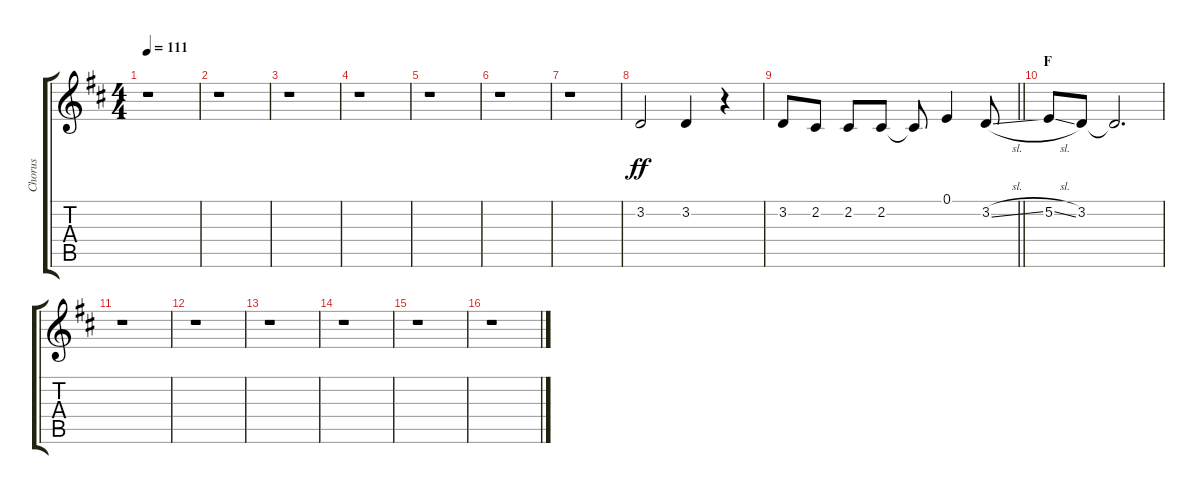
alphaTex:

\track ("Chorus" "Chorus") {instrument voiceoohs}
\staff {score tabs}
\tuning (E4 B3 G3 D3 A2 E2) {hide}
\ts (4 4)
\tempo 111
\clef g2
\ks d
r.1{dy ff} |
r.1 |
r.1 |
r.1 |
r.1 |
r.1 |
r.1 |
3.2.2 3.2.4 r.4 |
\barLineRight lightlight
3.2.8 2.2.8 2.2.8 2.2.8 2.2{t}.8 0.1.4 3.2{sl}.8 |
\section ("" "F")
5.2{sl}.8 3.2.8 3.2{t}.2{d} |
r.1 |
r.1 |
r.1 |
r.1 |
r.1 |
r.1
